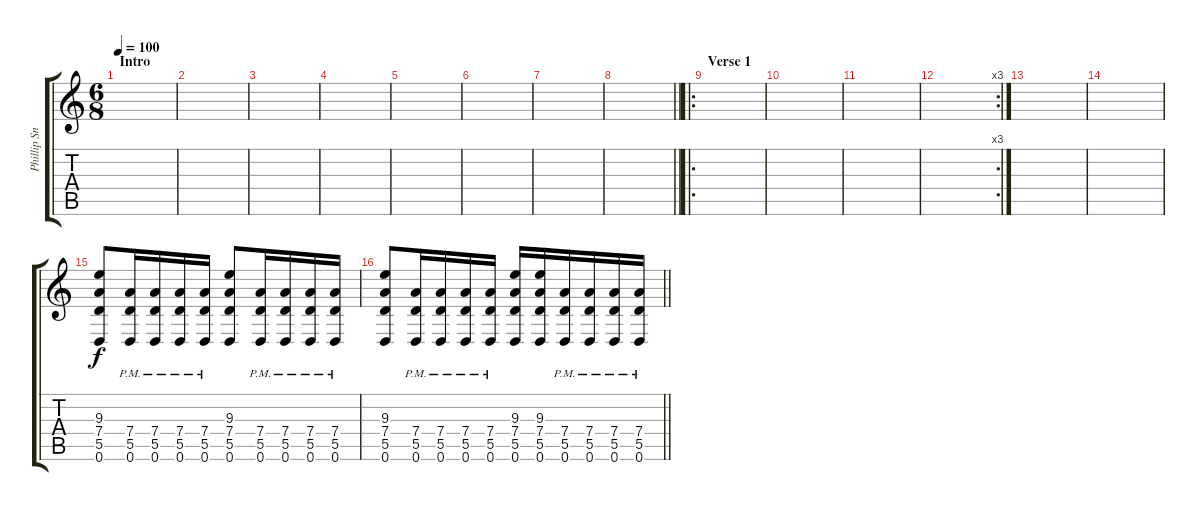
\track ("Phillip Sneed | Rhy. Gtr." "Phillip Sn") {instrument overdrivenguitar}
\staff {score tabs}
\tuning (E4 B3 G3 D3 A2 D2) {hide}
\ts (6 8)
\section ("" "Intro")
\tempo 100
\clef g2
\ks c
|
|
|
|
|
|
|
\barLineRight lightlight
|
\ro
\section ("" "Verse 1")
|
|
|
\rc 3
|
|
|
(9.3 7.4 5.5 0.6).8 (7.4{pm} 5.5{pm} 0.6{pm}).16 (7.4{pm} 5.5{pm} 0.6{pm}).16 (7.4{pm} 5.5{pm} 0.6{pm}).16 (7.4{pm} 5.5{pm} 0.6{pm}).16 (9.3 7.4 5.5 0.6).8 (7.4{pm} 5.5{pm} 0.6{pm}).16 (7.4{pm} 5.5{pm} 0.6{pm}).16 (7.4{pm} 5.5{pm} 0.6{pm}).16 (7.4{pm} 5.5{pm} 0.6{pm}).16 |
\barLineRight lightlight
(9.3 7.4 5.5 0.6).8 (7.4{pm} 5.5{pm} 0.6{pm}).16 (7.4{pm} 5.5{pm} 0.6{pm}).16 (7.4{pm} 5.5{pm} 0.6{pm}).16 (7.4{pm} 5.5{pm} 0.6{pm}).16 (9.3 7.4 5.5 0.6).16 (9.3 7.4 5.5 0.6).16 (7.4{pm} 5.5{pm} 0.6{pm}).16 (7.4{pm} 5.5{pm} 0.6{pm}).16 (7.4{pm} 5.5{pm} 0.6{pm}).16 (7.4{pm} 5.5{pm} 0.6{pm}).16
